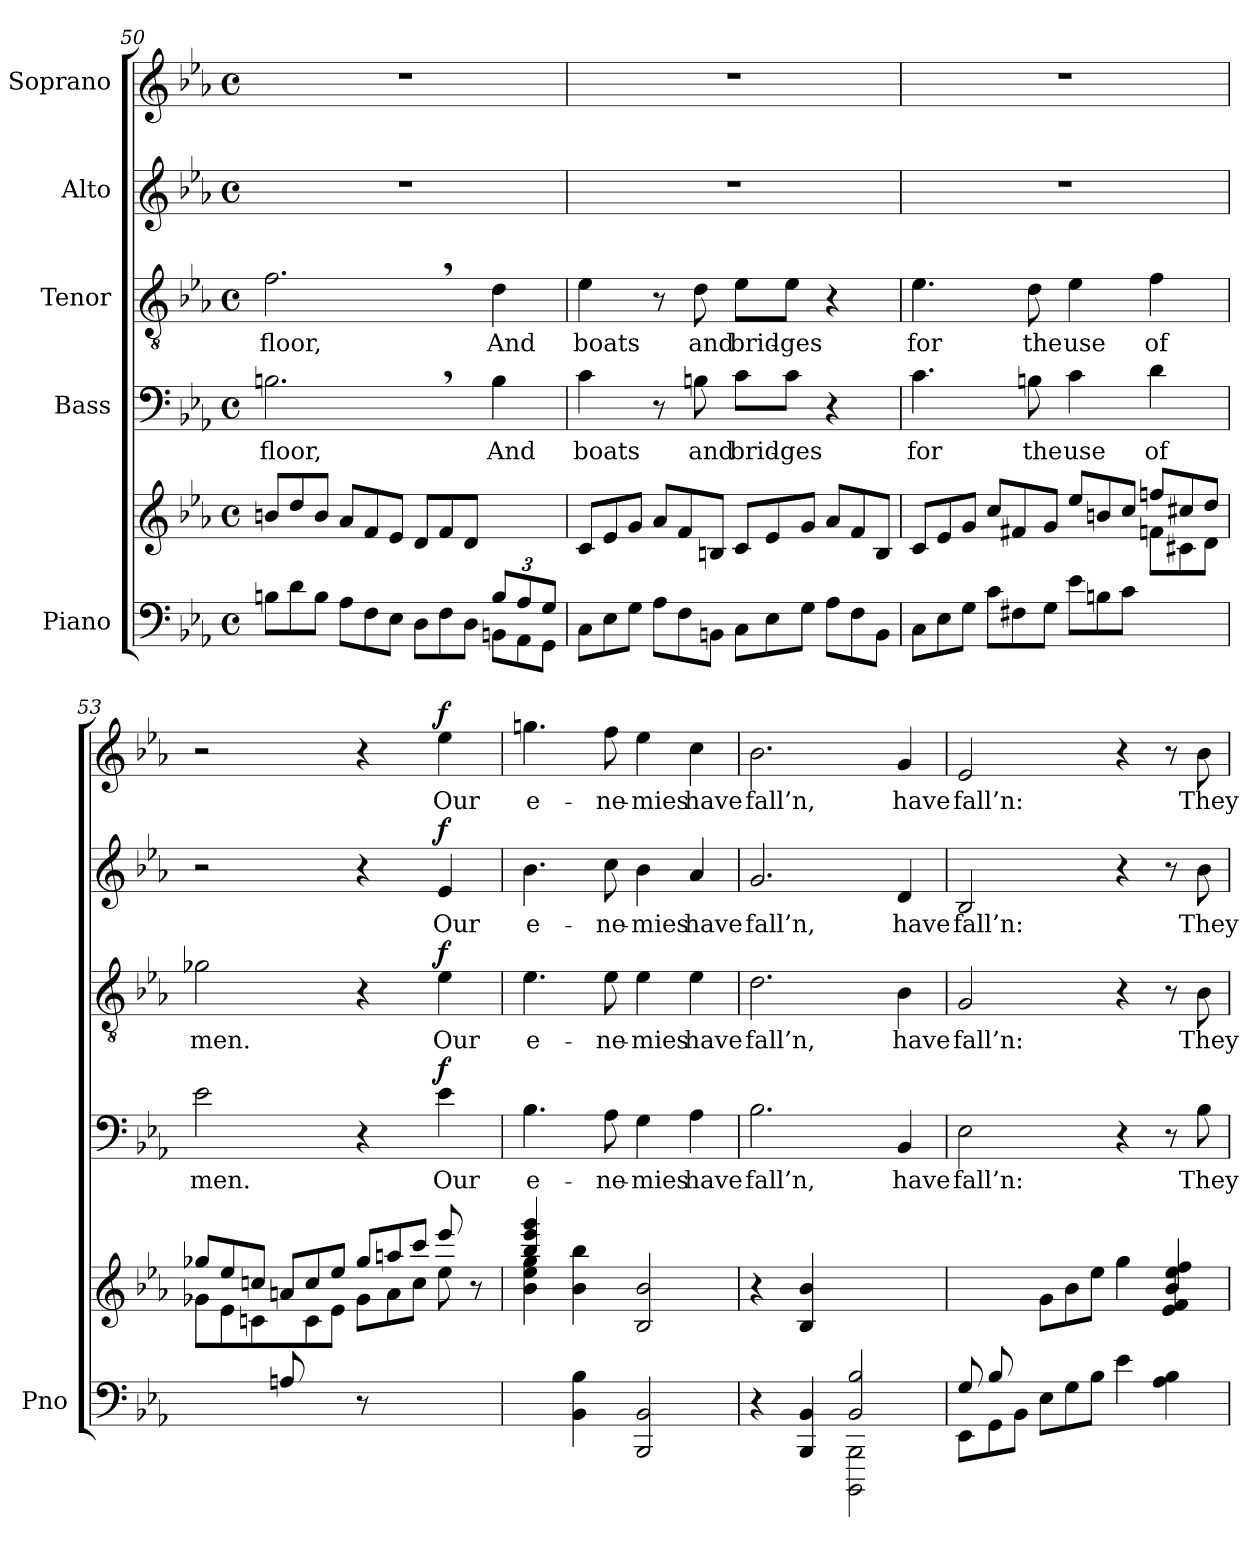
**kern	**kern	**kern	**text	**dynam	**kern	**text	**dynam	**kern	**text	**dynam	**kern	**text	**dynam
*part5	*part5	*part4	*part4	*part4	*part3	*part3	*part3	*part2	*part2	*part2	*part1	*part1	*part1
*staff6	*staff5	*staff4	*staff4	*staff4	*staff3	*staff3	*staff3	*staff2	*staff2	*staff2	*staff1	*staff1	*staff1
*I"Piano	*	*I"Bass	*	*	*I"Tenor	*	*	*I"Alto	*	*	*I"Soprano	*	*
*I'Pno	*	*	*	*	*	*	*	*	*	*	*	*	*
*clefF4	*clefG2	*clefF4	*	*	*clefGv2	*	*	*clefG2	*	*	*clefG2	*	*
*k[b-e-a-]	*k[b-e-a-]	*k[b-e-a-]	*	*	*k[b-e-a-]	*	*	*k[b-e-a-]	*	*	*k[b-e-a-]	*	*
*M4/4	*M4/4	*M4/4	*	*	*M4/4	*	*	*M4/4	*	*	*M4/4	*	*
*met(c)	*met(c)	*met(c)	*	*	*met(c)	*	*	*met(c)	*	*	*met(c)	*	*
=50	=50	=50	=50	=50	=50	=50	=50	=50	=50	=50	=50	=50	=50
*^	*	*	*	*	*	*	*	*	*	*	*	*	*
*	*Xtuplet	*Xtuplet	*	*	*	*	*	*	*	*	*	*	*	*
2.ryy	12Bn\L	12bn/L	2.Bn,\	floor,	.	2.f,\	floor,	.	1r	.	.	1r	.	.
.	12d\	12dd/	.	.	.	.	.	.	.	.	.	.	.	.
.	12B\J	12b/J	.	.	.	.	.	.	.	.	.	.	.	.
.	12A-\L	12a-/L	.	.	.	.	.	.	.	.	.	.	.	.
.	12F\	12f/	.	.	.	.	.	.	.	.	.	.	.	.
.	12E-\J	12e-/J	.	.	.	.	.	.	.	.	.	.	.	.
.	12D\L	12d/L	.	.	.	.	.	.	.	.	.	.	.	.
.	12F\	12f/	.	.	.	.	.	.	.	.	.	.	.	.
.	12D\J	12d/J	.	.	.	.	.	.	.	.	.	.	.	.
12B/L	12BBn\L	4ryy	4B\	And	.	4d\	And	.	.	.	.	.	.	.
12A-/	12AA-\	.	.	.	.	.	.	.	.	.	.	.	.	.
12G/J	12GG\J	.	.	.	.	.	.	.	.	.	.	.	.	.
*v	*v	*	*	*	*	*	*	*	*	*	*	*	*	*
=51	=51	=51	=51	=51	=51	=51	=51	=51	=51	=51	=51	=51	=51
12C\L	12c/L	4c\	boats	.	4e-\	boats	.	1r	.	.	1r	.	.
12E-\	12e-/	.	.	.	.	.	.	.	.	.	.	.	.
12G\J	12g/J	.	.	.	.	.	.	.	.	.	.	.	.
12A-\L	12a-/L	8r	.	.	8r	.	.	.	.	.	.	.	.
12F\	12f/	.	.	.	.	.	.	.	.	.	.	.	.
.	.	8Bn\	and	.	8d\	and	.	.	.	.	.	.	.
12BBn\J	12Bn/J	.	.	.	.	.	.	.	.	.	.	.	.
12C\L	12c/L	8c\L	brid-	.	8e-\L	brid-	.	.	.	.	.	.	.
12E-\	12e-/	.	.	.	.	.	.	.	.	.	.	.	.
.	.	8c\J	-ges	.	8e-\J	-ges	.	.	.	.	.	.	.
12G\J	12g/J	.	.	.	.	.	.	.	.	.	.	.	.
12A-\L	12a-/L	4r	.	.	4r	.	.	.	.	.	.	.	.
12F\	12f/	.	.	.	.	.	.	.	.	.	.	.	.
12BB\J	12B/J	.	.	.	.	.	.	.	.	.	.	.	.
=52	=52	=52	=52	=52	=52	=52	=52	=52	=52	=52	=52	=52	=52
*	*^	*	*	*	*	*	*	*	*	*	*	*	*
12C\L	12c/L	2.ryy	4.c\	for	.	4.e-\	for	.	1r	.	.	1r	.	.
12E-\	12e-/	.	.	.	.	.	.	.	.	.	.	.	.	.
12G\J	12g/J	.	.	.	.	.	.	.	.	.	.	.	.	.
12c\L	12cc/L	.	.	.	.	.	.	.	.	.	.	.	.	.
12F#X\	12f#X/	.	.	.	.	.	.	.	.	.	.	.	.	.
.	.	.	8Bn\	the	.	8d\	the	.	.	.	.	.	.	.
12G\J	12g/J	.	.	.	.	.	.	.	.	.	.	.	.	.
12e-\L	12ee-/L	.	4c\	use	.	4e-\	use	.	.	.	.	.	.	.
12Bn\	12bn/	.	.	.	.	.	.	.	.	.	.	.	.	.
12c\J	12cc/J	.	.	.	.	.	.	.	.	.	.	.	.	.
4ryy	12ffn/L	12fn\L	4d\	of	.	4f\	of	.	.	.	.	.	.	.
.	12cc#X/	12c#X\	.	.	.	.	.	.	.	.	.	.	.	.
.	12dd/J	12d\J	.	.	.	.	.	.	.	.	.	.	.	.
=53	=53	=53	=53	=53	=53	=53	=53	=53	=53	=53	=53	=53	=53	=53
4ryy	12gg-X/L	12g-X\L	2e-\	men.	.	2g-X\	men.	.	2r	.	.	2r	.	.
.	12ee-/	12e-\	.	.	.	.	.	.	.	.	.	.	.	.
.	12ccn/J	12cn\J	.	.	.	.	.	.	.	.	.	.	.	.
12An/L	12an/L	12ryy	.	.	.	.	.	.	.	.	.	.	.	.
24%13ryy	12cc/	12c\	.	.	.	.	.	.	.	.	.	.	.	.
.	12ee-/J	12e-\J	.	.	.	.	.	.	.	.	.	.	.	.
.	12gg-/L	12g-\L	4r	.	.	4r	.	.	4r	.	.	4r	.	.
.	12aan/	12a\	.	.	.	.	.	.	.	.	.	.	.	.
.	12ccc/J	12cc\J	.	.	.	.	.	.	.	.	.	.	.	.
!	!	!	!	!	!LO:DY:a	!	!	!LO:DY:a	!	!	!LO:DY:a	!	!	!LO:DY:a
.	8eee-/	8ee-\	4e-\	Our	f	4e-\	Our	f	4e-/	Our	f	4ee-\	Our	f
8r	8r	8ryy	.	.	.	.	.	.	.	.	.	.	.	.
=54	=54	=54	=54	=54	=54	=54	=54	=54	=54	=54	=54	=54	=54	=54
4ryy	4bb-/ 4eee-/ 4ggg/	4b-\ 4ee-\ 4gg\	4.B-\	e-	.	4.e-\	e-	.	4.b-\	e-	.	4.ggn\	e-	.
4BB-\ 4B-\	4b-\ 4bb-\	2.ryy	.	.	.	.	.	.	.	.	.	.	.	.
.	.	.	8A-\	-ne-	.	8e-\	-ne-	.	8cc\	-ne-	.	8ff\	-ne-	.
2BBB-/ 2BB-/	2B-/ 2b-/	.	4G\	-mies	.	4e-\	-mies	.	4b-\	-mies	.	4ee-\	-mies	.
.	.	.	4A-\	have	.	4e-\	have	.	4a-/	have	.	4cc\	have	.
*	*v	*v	*	*	*	*	*	*	*	*	*	*	*	*
=55	=55	=55	=55	=55	=55	=55	=55	=55	=55	=55	=55	=55	=55
*^	*	*	*	*	*	*	*	*	*	*	*	*	*
2ryy	4r	4r	2.B-\	fall’n,	.	2.d\	fall’n,	.	2.g/	fall’n,	.	2.b-\	fall’n,	.
.	4BBB-/ 4BB-/	4B-/ 4b-/	.	.	.	.	.	.	.	.	.	.	.	.
2BB-/ 2B-/	2BBBB-\ 2BBB-\	2ryy	.	.	.	.	.	.	.	.	.	.	.	.
.	.	.	4BB-/	have	.	4B-\	have	.	4d/	have	.	4g/	have	.
=56	=56	=56	=56	=56	=56	=56	=56	=56	=56	=56	=56	=56	=56	=56
*	*^	*^	*	*	*	*	*	*	*	*	*	*	*	*
12G/L	12EE-\L	2.ryy	6ryy	2.ryy	2E-\	fall’n:	.	2G/	fall’n:	.	2B-/	fall’n:	.	2e-/	fall’n:	.
12B-/	12GG\	.	.	.	.	.	.	.	.	.	.	.	.	.	.	.
6%5ryy	12BB-\J	.	12e-\J	.	.	.	.	.	.	.	.	.	.	.	.	.
.	12E-\L	.	12g\L	.	.	.	.	.	.	.	.	.	.	.	.	.
.	12G\	.	12b-\	.	.	.	.	.	.	.	.	.	.	.	.	.
.	12B-\J	.	12ee-\J	.	.	.	.	.	.	.	.	.	.	.	.	.
.	4e-\	.	4gg\	.	4r	.	.	4r	.	.	4r	.	.	4r	.	.
.	4ryy	4A-\ 4B-\	4b-/ 4ee-/ 4ff/	4e-/ 4f/	8r	.	.	8r	.	.	8r	.	.	8r	.	.
.	.	.	.	.	8B-\	They	.	8B-\	They	.	8b-\	They	.	8b-\	They	.
*v	*v	*v	*	*	*	*	*	*	*	*	*	*	*	*	*	*
*	*v	*v	*	*	*	*	*	*	*	*	*	*	*	*
=	=	=	=	=	=	=	=	=	=	=	=	=	=
*-	*-	*-	*-	*-	*-	*-	*-	*-	*-	*-	*-	*-	*-
